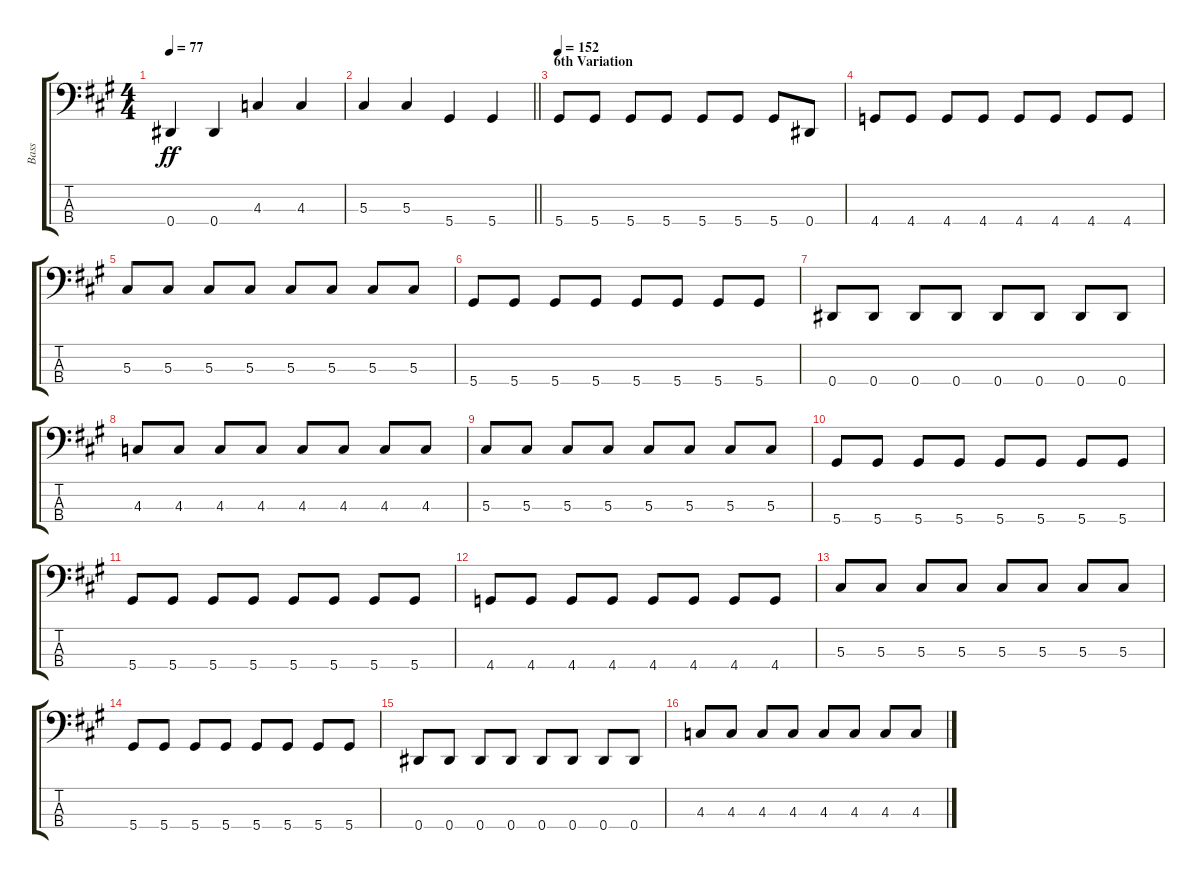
\track ("Bass" "Bass") {instrument electricbasspick}
\staff {score tabs}
\tuning (Gb2 Db2 Ab1 Eb1) {hide}
\ts (4 4)
\tempo 77
\clef f4
\ks a
0.4.4{dy ff} 0.4.4 4.3.4 4.3.4 |
\barLineRight lightlight
5.3.4 5.3.4 5.4.4 5.4.4 |
\section ("" "6th Variation")
\tempo 152
5.4.8 5.4.8 5.4.8 5.4.8 5.4.8 5.4.8 5.4.8 0.4.8 |
4.4.8 4.4.8 4.4.8 4.4.8 4.4.8 4.4.8 4.4.8 4.4.8 |
5.3.8 5.3.8 5.3.8 5.3.8 5.3.8 5.3.8 5.3.8 5.3.8 |
5.4.8 5.4.8 5.4.8 5.4.8 5.4.8 5.4.8 5.4.8 5.4.8 |
0.4.8 0.4.8 0.4.8 0.4.8 0.4.8 0.4.8 0.4.8 0.4.8 |
4.3.8 4.3.8 4.3.8 4.3.8 4.3.8 4.3.8 4.3.8 4.3.8 |
5.3.8 5.3.8 5.3.8 5.3.8 5.3.8 5.3.8 5.3.8 5.3.8 |
5.4.8 5.4.8 5.4.8 5.4.8 5.4.8 5.4.8 5.4.8 5.4.8 |
5.4.8 5.4.8 5.4.8 5.4.8 5.4.8 5.4.8 5.4.8 5.4.8 |
4.4.8 4.4.8 4.4.8 4.4.8 4.4.8 4.4.8 4.4.8 4.4.8 |
5.3.8 5.3.8 5.3.8 5.3.8 5.3.8 5.3.8 5.3.8 5.3.8 |
5.4.8 5.4.8 5.4.8 5.4.8 5.4.8 5.4.8 5.4.8 5.4.8 |
0.4.8 0.4.8 0.4.8 0.4.8 0.4.8 0.4.8 0.4.8 0.4.8 |
4.3.8 4.3.8 4.3.8 4.3.8 4.3.8 4.3.8 4.3.8 4.3.8
